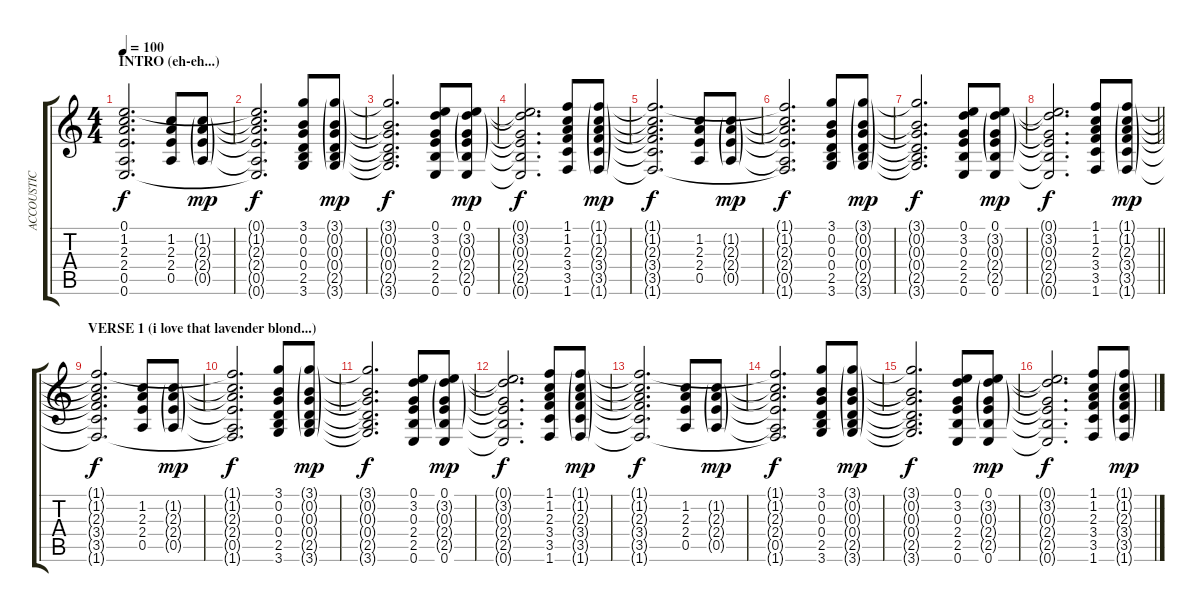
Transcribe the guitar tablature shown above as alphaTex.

\track ("ACCOUSTIC (DELAY)" "ACCOUSTIC ") {instrument acousticguitarsteel}
\staff {score tabs}
\tuning (E4 B3 G3 D3 A2 E2) {hide}
\ts (4 4)
\section ("" "INTRO (eh-eh...)")
\tempo 100
\clef g2
\ks c
(0.1 1.2 2.3 2.4 0.5 0.6).2{d dy f instrument acousticguitarsteel} (1.2 2.3 2.4 0.5).8 (1.2{g} 2.3{g} 2.4{g} 0.5{g}).8{dy mp} |
(0.1{t} 1.2{t} 2.3{t} 2.4{t} 0.5{t} 0.6{t}).2{d dy f} (3.1 0.2 0.3 0.4 2.5 3.6).8 (3.1{g} 0.2{g} 0.3{g} 0.4{g} 2.5{g} 3.6{g}).8{dy mp} |
(3.1{t} 0.2{t} 0.3{t} 0.4{t} 2.5{t} 3.6{t}).2{d dy f} (0.1 3.2 0.3 2.4 2.5 0.6).8 (0.1 3.2{g} 0.3{g} 2.4{g} 2.5{g} 0.6).8{dy mp} |
(0.1{t} 3.2{t} 0.3{t} 2.4{t} 2.5{t} 0.6{t}).2{d dy f} (1.1 1.2 2.3 3.4 3.5 1.6).8 (1.1{g} 1.2{g} 2.3{g} 3.4{g} 3.5{g} 1.6{g}).8{dy mp} |
(1.1{t} 1.2{t} 2.3{t} 3.4{t} 3.5{t} 1.6{t}).2{d dy f} (1.2 2.3 2.4 0.5).8 (1.2{g} 2.3{g} 2.4{g} 0.5{g}).8{dy mp} |
(1.1{t} 1.2{t} 2.3{t} 2.4{t} 0.5{t} 1.6{t}).2{d dy f} (3.1 0.2 0.3 0.4 2.5 3.6).8 (3.1{g} 0.2{g} 0.3{g} 0.4{g} 2.5{g} 3.6{g}).8{dy mp} |
(3.1{t} 0.2{t} 0.3{t} 0.4{t} 2.5{t} 3.6{t}).2{d dy f} (0.1 3.2 0.3 2.4 2.5 0.6).8 (0.1 3.2{g} 0.3{g} 2.4{g} 2.5{g} 0.6).8{dy mp} |
\barLineRight lightlight
(0.1{t} 3.2{t} 0.3{t} 2.4{t} 2.5{t} 0.6{t}).2{d dy f} (1.1 1.2 2.3 3.4 3.5 1.6).8 (1.1{g} 1.2{g} 2.3{g} 3.4{g} 3.5{g} 1.6{g}).8{dy mp} |
\section ("" "VERSE 1 (i love that lavender blond...)")
(1.1{t} 1.2{t} 2.3{t} 3.4{t} 3.5{t} 1.6{t}).2{d dy f} (1.2 2.3 2.4 0.5).8 (1.2{g} 2.3{g} 2.4{g} 0.5{g}).8{dy mp} |
(1.1{t} 1.2{t} 2.3{t} 2.4{t} 0.5{t} 1.6{t}).2{d dy f} (3.1 0.2 0.3 0.4 2.5 3.6).8 (3.1{g} 0.2{g} 0.3{g} 0.4{g} 2.5{g} 3.6{g}).8{dy mp} |
(3.1{t} 0.2{t} 0.3{t} 0.4{t} 2.5{t} 3.6{t}).2{d dy f} (0.1 3.2 0.3 2.4 2.5 0.6).8 (0.1 3.2{g} 0.3{g} 2.4{g} 2.5{g} 0.6).8{dy mp} |
(0.1{t} 3.2{t} 0.3{t} 2.4{t} 2.5{t} 0.6{t}).2{d dy f} (1.1 1.2 2.3 3.4 3.5 1.6).8 (1.1{g} 1.2{g} 2.3{g} 3.4{g} 3.5{g} 1.6{g}).8{dy mp} |
(1.1{t} 1.2{t} 2.3{t} 3.4{t} 3.5{t} 1.6{t}).2{d dy f} (1.2 2.3 2.4 0.5).8 (1.2{g} 2.3{g} 2.4{g} 0.5{g}).8{dy mp} |
(1.1{t} 1.2{t} 2.3{t} 2.4{t} 0.5{t} 1.6{t}).2{d dy f} (3.1 0.2 0.3 0.4 2.5 3.6).8 (3.1{g} 0.2{g} 0.3{g} 0.4{g} 2.5{g} 3.6{g}).8{dy mp} |
(3.1{t} 0.2{t} 0.3{t} 0.4{t} 2.5{t} 3.6{t}).2{d dy f} (0.1 3.2 0.3 2.4 2.5 0.6).8 (0.1 3.2{g} 0.3{g} 2.4{g} 2.5{g} 0.6).8{dy mp} |
(0.1{t} 3.2{t} 0.3{t} 2.4{t} 2.5{t} 0.6{t}).2{d dy f} (1.1 1.2 2.3 3.4 3.5 1.6).8 (1.1{g} 1.2{g} 2.3{g} 3.4{g} 3.5{g} 1.6{g}).8{dy mp}
